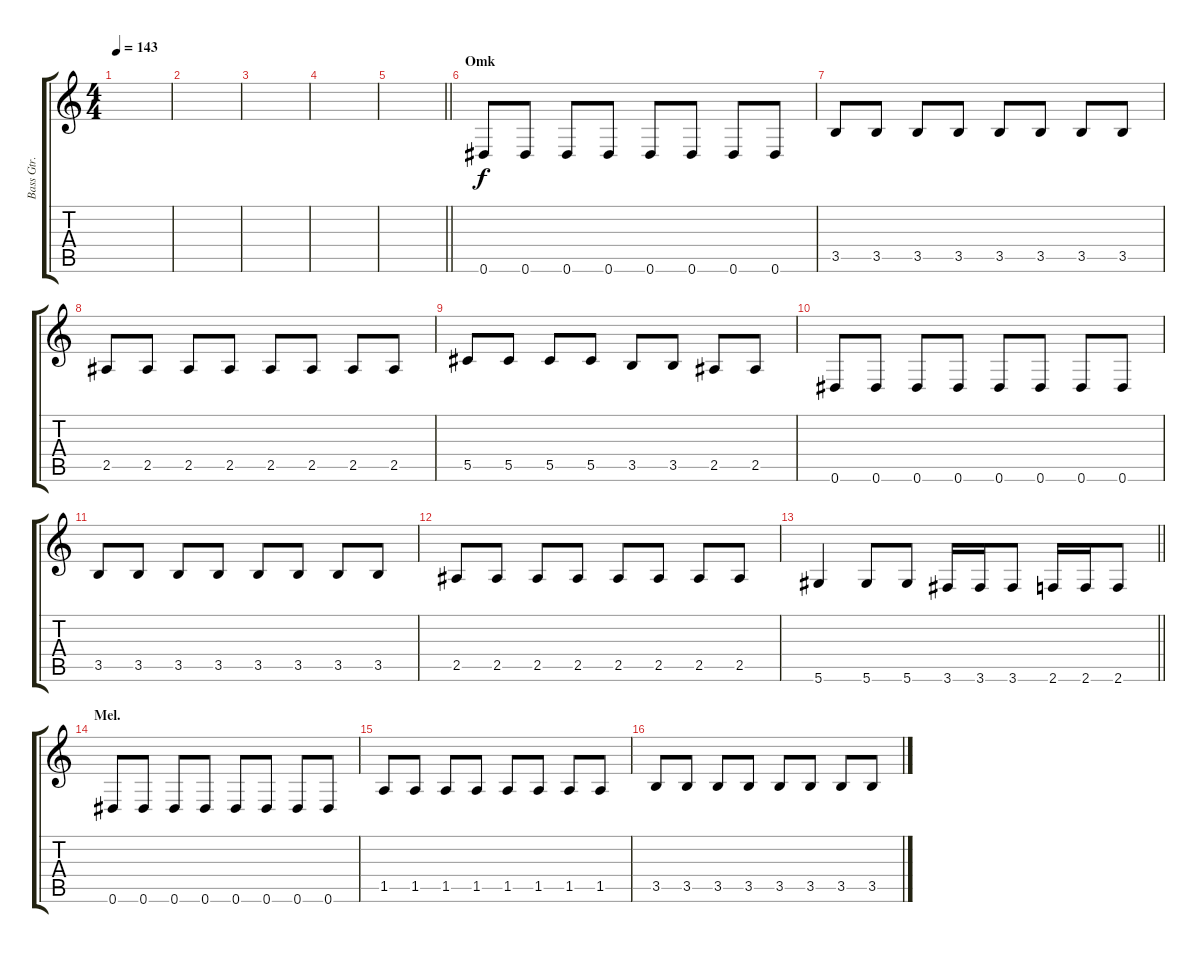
\track ("Bass Gtr." "Bass Gtr.") {instrument electricbassfinger}
\staff {score tabs}
\tuning (Eb4 Bb3 Gb3 Db3 Ab2 Eb2) {hide}
\ts (4 4)
\tempo 143
\clef g2
\ks c
|
|
|
|
\barLineRight lightlight
|
\section ("" "Omk")
0.6.8 0.6.8 0.6.8 0.6.8 0.6.8 0.6.8 0.6.8 0.6.8 |
3.5.8 3.5.8 3.5.8 3.5.8 3.5.8 3.5.8 3.5.8 3.5.8 |
2.5.8 2.5.8 2.5.8 2.5.8 2.5.8 2.5.8 2.5.8 2.5.8 |
5.5.8 5.5.8 5.5.8 5.5.8 3.5.8 3.5.8 2.5.8 2.5.8 |
0.6.8 0.6.8 0.6.8 0.6.8 0.6.8 0.6.8 0.6.8 0.6.8 |
3.5.8 3.5.8 3.5.8 3.5.8 3.5.8 3.5.8 3.5.8 3.5.8 |
2.5.8 2.5.8 2.5.8 2.5.8 2.5.8 2.5.8 2.5.8 2.5.8 |
\barLineRight lightlight
5.6.4 5.6.8 5.6.8 3.6.16 3.6.16 3.6.8 2.6.16 2.6.16 2.6.8 |
\section ("" "Mel.")
0.6.8 0.6.8 0.6.8 0.6.8 0.6.8 0.6.8 0.6.8 0.6.8 |
1.5.8 1.5.8 1.5.8 1.5.8 1.5.8 1.5.8 1.5.8 1.5.8 |
3.5.8 3.5.8 3.5.8 3.5.8 3.5.8 3.5.8 3.5.8 3.5.8
